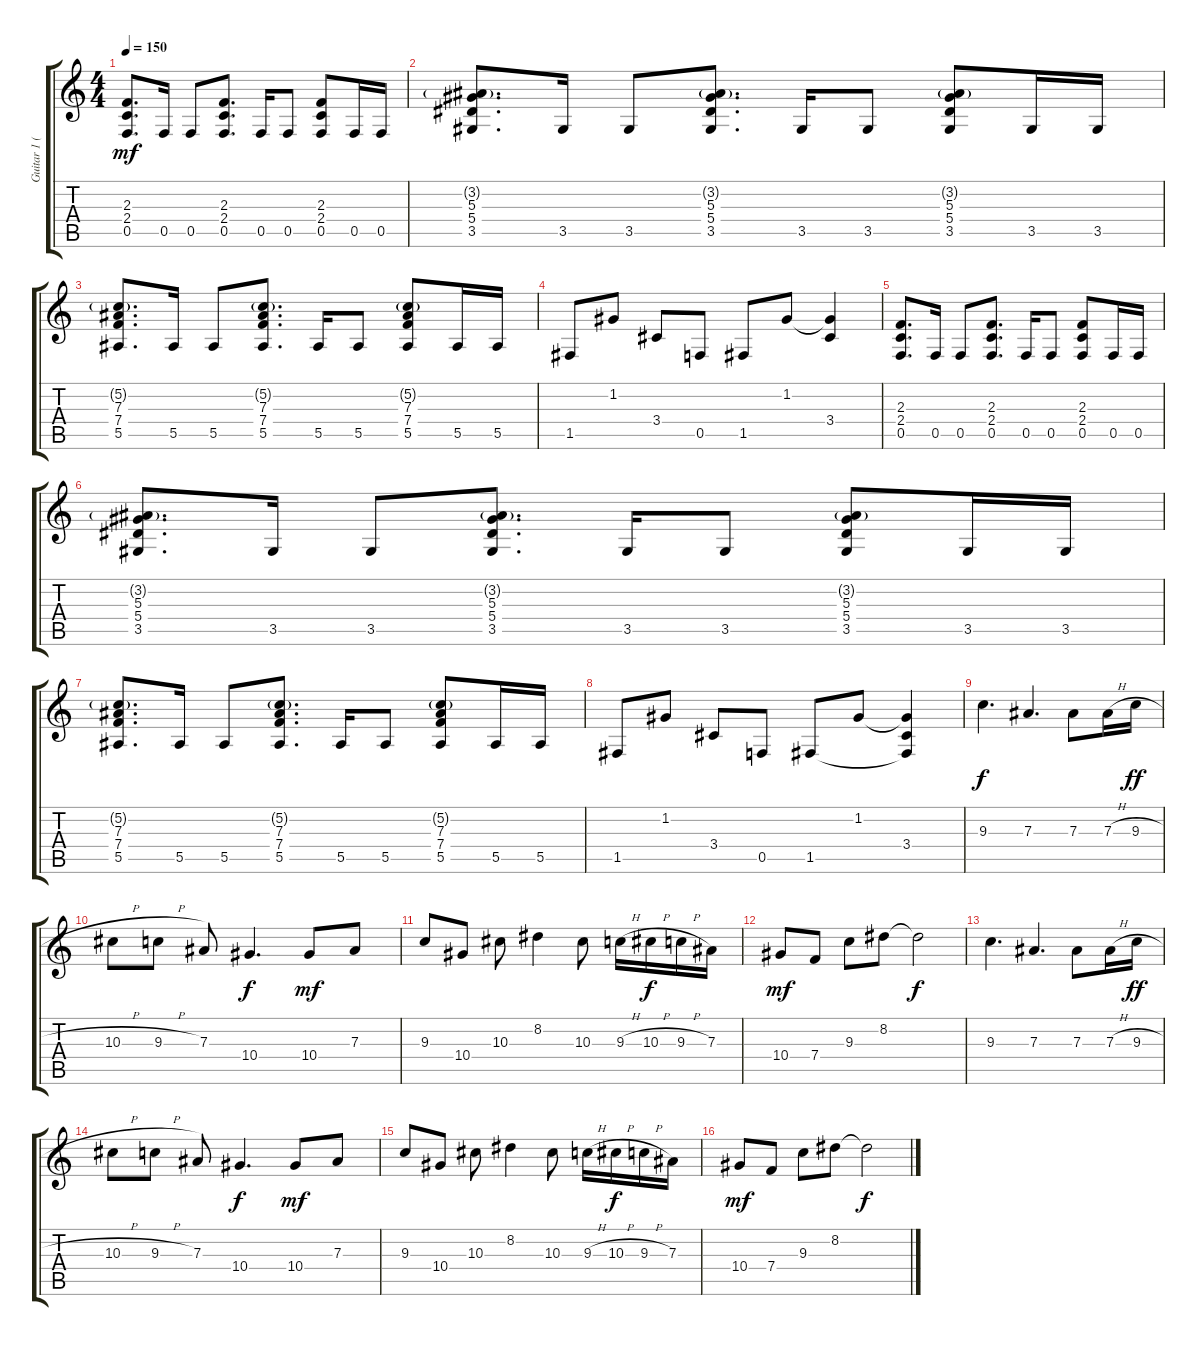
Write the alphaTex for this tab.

\track ("Guitar 1 (Lead)" "Guitar 1 (") {instrument distortionguitar}
\staff {score tabs}
\tuning (C4 G3 Eb3 Bb2 F2 C2) {hide}
\ts (4 4)
\tempo 150
\clef g2
\ks c
(2.3 2.4 0.5).8{d dy mf} 0.5.16 0.5.8 (2.3 2.4 0.5).8{d} 0.5.16 0.5.8 (2.3 2.4 0.5).8 0.5.16 0.5.16 |
(3.2{g} 5.3 5.4 3.5).8{d} 3.5.16 3.5.8 (3.2{g} 5.3 5.4 3.5).8{d} 3.5.16 3.5.8 (3.2{g} 5.3 5.4 3.5).8 3.5.16 3.5.16 |
(5.2{g} 7.3 7.4 5.5).8{d} 5.5.16 5.5.8 (5.2{g} 7.3 7.4 5.5).8{d} 5.5.16 5.5.8 (5.2{g} 7.3 7.4 5.5).8 5.5.16 5.5.16 |
1.5.8 1.2.8 3.4.8 0.5.8 1.5.8 1.2.8 (1.2{t} 3.4).4 |
(2.3 2.4 0.5).8{d} 0.5.16 0.5.8 (2.3 2.4 0.5).8{d} 0.5.16 0.5.8 (2.3 2.4 0.5).8 0.5.16 0.5.16 |
(3.2{g} 5.3 5.4 3.5).8{d} 3.5.16 3.5.8 (3.2{g} 5.3 5.4 3.5).8{d} 3.5.16 3.5.8 (3.2{g} 5.3 5.4 3.5).8 3.5.16 3.5.16 |
(5.2{g} 7.3 7.4 5.5).8{d} 5.5.16 5.5.8 (5.2{g} 7.3 7.4 5.5).8{d} 5.5.16 5.5.8 (5.2{g} 7.3 7.4 5.5).8 5.5.16 5.5.16 |
1.5.8 1.2.8 3.4.8 0.5.8 1.5.8 1.2.8 (1.2{t} 3.4 1.5{t}).4 |
9.3.4{d dy f} 7.3.4{d} 7.3.8 7.3{h}.16 9.3{h}.16{dy ff} |
10.3{h}.8 9.3{h}.8 7.3.8 10.4.4{d dy f} 10.4.8{dy mf} 7.3.8 |
9.3.8 10.4.8 10.3.8 8.2.4 10.3.8 9.3{h}.16 10.3{h}.16{dy f} 9.3{h}.16 7.3.16 |
10.4.8{dy mf} 7.4.8 9.3.8 8.2.8 8.2{t}.2{dy f} |
9.3.4{d} 7.3.4{d} 7.3.8 7.3{h}.16 9.3{h}.16{dy ff} |
10.3{h}.8 9.3{h}.8 7.3.8 10.4.4{d dy f} 10.4.8{dy mf} 7.3.8 |
9.3.8 10.4.8 10.3.8 8.2.4 10.3.8 9.3{h}.16 10.3{h}.16{dy f} 9.3{h}.16 7.3.16 |
10.4.8{dy mf} 7.4.8 9.3.8 8.2.8 8.2{t}.2{dy f}
